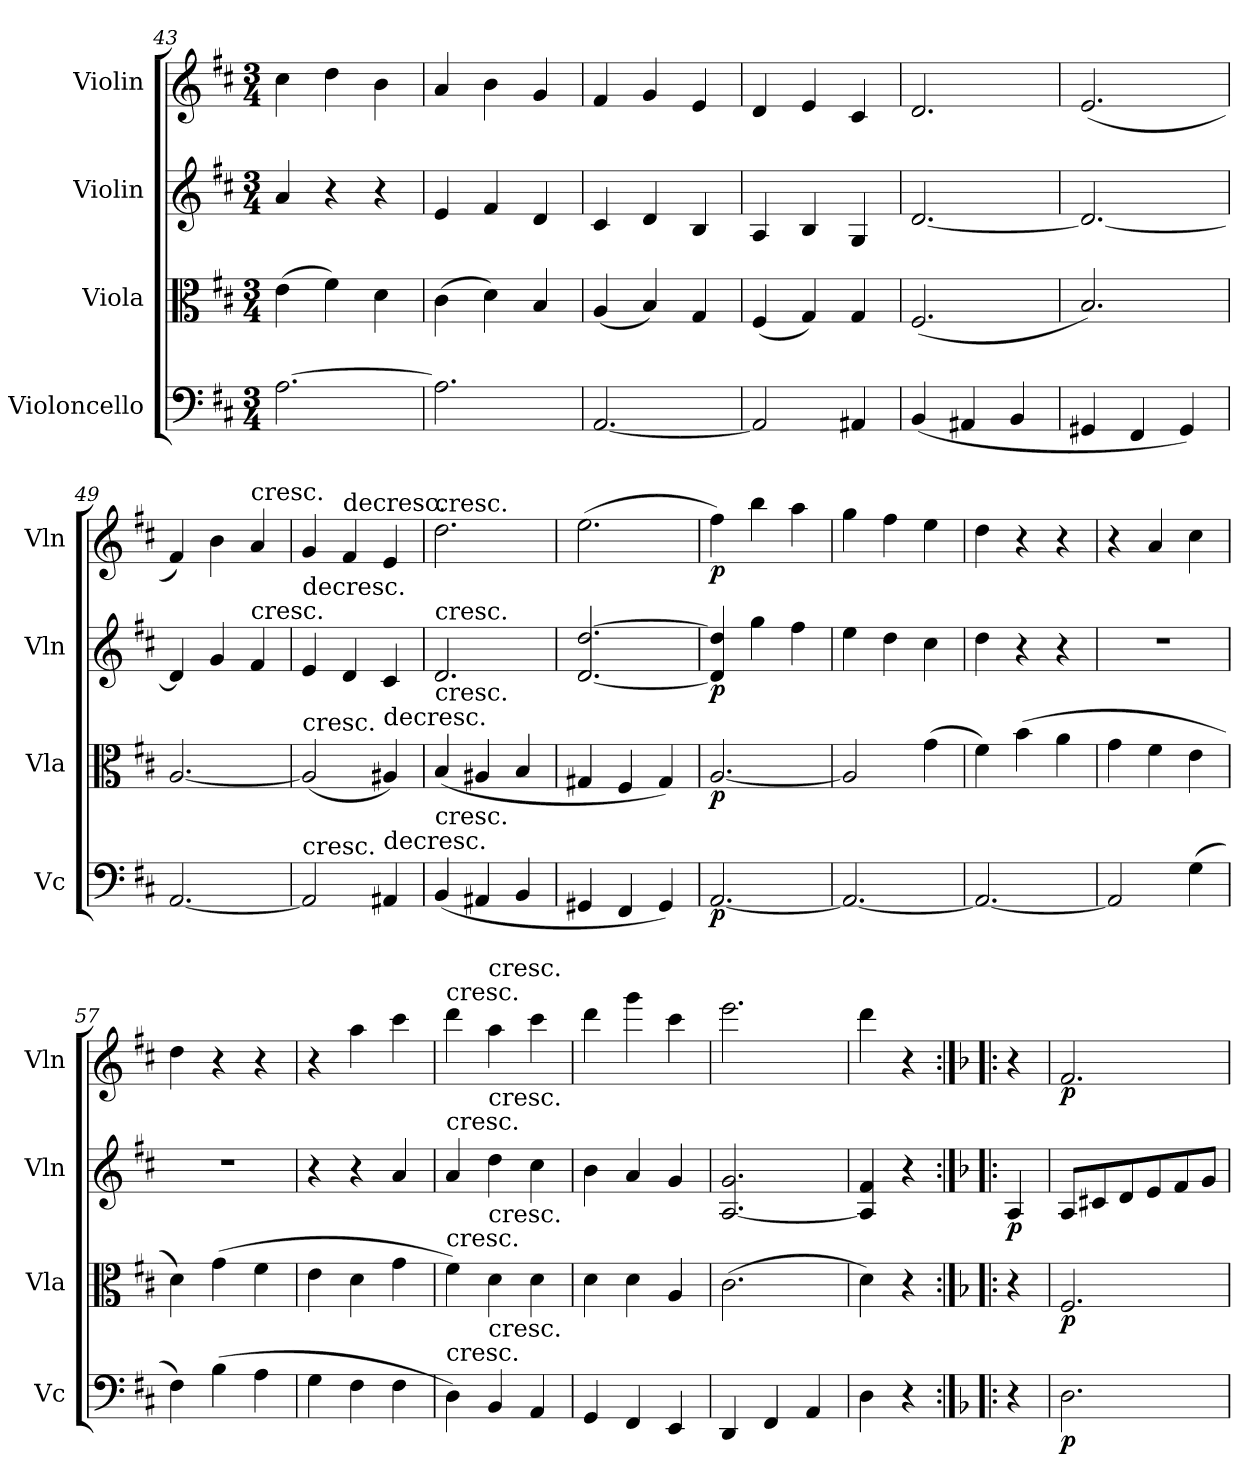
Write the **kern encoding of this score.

**kern	**dynam	**kern	**dynam	**kern	**dynam	**kern	**dynam
*part4	*part4	*part3	*part3	*part2	*part2	*part1	*part1
*staff4	*staff4	*staff3	*staff3	*staff2	*staff2	*staff1	*staff1
*I"Violoncello	*	*I"Viola	*	*I"Violin	*	*I"Violin	*
*I'Vc	*	*I'Vla	*	*I'Vln	*	*I'Vln	*
*clefF4	*	*clefC3	*	*clefG2	*	*clefG2	*
*k[f#c#]	*	*k[f#c#]	*	*k[f#c#]	*	*k[f#c#]	*
*D:	*	*D:	*	*D:	*	*D:	*
*M3/4	*	*M3/4	*	*M3/4	*	*M3/4	*
=43	=43	=43	=43	=43	=43	=43	=43
[2.A\	.	(4e\	.	4a/	.	4cc#\	.
.	.	4f#\)	.	4r	.	4dd\	.
.	.	4d\	.	4r	.	4b\	.
=44	=44	=44	=44	=44	=44	=44	=44
2.A\]	.	(4c#\	.	4e/	.	4a/	.
.	.	4d\)	.	4f#/	.	4b\	.
.	.	4B/	.	4d/	.	4g/	.
=45	=45	=45	=45	=45	=45	=45	=45
[2.AA/	.	(4A/	.	4c#/	.	4f#/	.
.	.	4B/)	.	4d/	.	4g/	.
.	.	4G/	.	4B/	.	4e/	.
=46	=46	=46	=46	=46	=46	=46	=46
2AA/]	.	(4F#/	.	4A/	.	4d/	.
.	.	4G/)	.	4B/	.	4e/	.
4AA#X/	.	4G/	.	4G/	.	4c#/	.
=47	=47	=47	=47	=47	=47	=47	=47
(4BB/	.	(2.F#/	.	[2.d/	.	2.d/	.
4AA#X/	.	.	.	.	.	.	.
4BB/	.	.	.	.	.	.	.
=48	=48	=48	=48	=48	=48	=48	=48
4GG#X/	.	2.B/)	.	2.d/_	.	(2.e/	.
4FF#/	.	.	.	.	.	.	.
4GG#/)	.	.	.	.	.	.	.
=49	=49	=49	=49	=49	=49	=49	=49
[2.AA/	.	[2.A/	.	4d/]	.	4f#/)	.
.	.	.	.	4g/	.	4b\	.
!	!	!	!	!	!	!LO:TX:t=cresc.	!
!	!	!	!	!LO:TX:t=cresc.	!	!	!
.	.	.	.	4f#/	.	4a/	.
=50	=50	=50	=50	=50	=50	=50	=50
!	!	!	!	!LO:TX:t=decresc.	!	!	!
!	!	!LO:TX:t=cresc.	!	!	!	!	!
!LO:TX:t=cresc.	!	!	!	!	!	!	!
2AA/]	.	(2A/]	.	4e/	.	4g/	.
!	!	!	!	!	!	!LO:TX:t=decresc.	!
.	.	.	.	4d/	.	4f#/	.
!	!	!LO:TX:t=decresc.	!	!	!	!	!
!LO:TX:t=decresc.	!	!	!	!	!	!	!
4AA#X/	.	4A#X/)	.	4c#/	.	4e/	.
=51	=51	=51	=51	=51	=51	=51	=51
!	!	!	!	!	!	!LO:TX:t=cresc.	!
!	!	!	!	!LO:TX:t=cresc.	!	!	!
!	!	!LO:TX:t=cresc.	!	!	!	!	!
!LO:TX:t=cresc.	!	!	!	!	!	!	!
(4BB/	.	(4B/	.	2.d/	.	2.dd\	.
4AA#X/	.	4A#X/	.	.	.	.	.
4BB/	.	4B/	.	.	.	.	.
=52	=52	=52	=52	=52	=52	=52	=52
4GG#X/	.	4G#X/	.	[2.d/ [2.dd/	.	(2.ee\	.
4FF#/	.	4F#/	.	.	.	.	.
4GG#/)	.	4G#/)	.	.	.	.	.
=53	=53	=53	=53	=53	=53	=53	=53
[2.AA/	p	[2.A/	p	4d]/ 4dd]/	p	4ff#\)	p
.	.	.	.	4gg\	.	4bb\	.
.	.	.	.	4ff#\	.	4aa\	.
=54	=54	=54	=54	=54	=54	=54	=54
2.AA/_	.	2A/]	.	4ee\	.	4gg\	.
.	.	.	.	4dd\	.	4ff#\	.
.	.	(4g\	.	4cc#\	.	4ee\	.
=55	=55	=55	=55	=55	=55	=55	=55
2.AA/_	.	4f#\)	.	4dd\	.	4dd\	.
.	.	(4b\	.	4r	.	4r	.
.	.	4a\	.	4r	.	4r	.
=56	=56	=56	=56	=56	=56	=56	=56
2AA/]	.	4g\	.	2.r	.	4r	.
.	.	4f#\	.	.	.	4a/	.
(4G\	.	4e\	.	.	.	4cc#\	.
=57	=57	=57	=57	=57	=57	=57	=57
4F#\)	.	4d\)	.	2.r	.	4dd\	.
(4B\	.	(4g\	.	.	.	4r	.
4A\	.	4f#\	.	.	.	4r	.
=58	=58	=58	=58	=58	=58	=58	=58
4G\	.	4e\	.	4r	.	4r	.
4F#\	.	4d\	.	4r	.	4aa\	.
4F#\	.	4g\	.	4a/	.	4ccc#\	.
=59	=59	=59	=59	=59	=59	=59	=59
!	!	!	!	!	!	!LO:TX:t=cresc.	!
!	!	!	!	!LO:TX:t=cresc.	!	!	!
!	!	!LO:TX:t=cresc.	!	!	!	!	!
!LO:TX:t=cresc.	!	!	!	!	!	!	!
4D\)	.	4f#\)	.	4a/	.	4ddd\	.
!	!	!	!	!	!	!LO:TX:t=cresc.	!
!	!	!	!	!LO:TX:t=cresc.	!	!	!
!	!	!LO:TX:t=cresc.	!	!	!	!	!
!LO:TX:t=cresc.	!	!	!	!	!	!	!
4BB/	.	4d\	.	4dd\	.	4aa\	.
4AA/	.	4d\	.	4cc#\	.	4ccc#\	.
=60	=60	=60	=60	=60	=60	=60	=60
4GG/	.	4d\	.	4b\	.	4ddd\	.
4FF#/	.	4d\	.	4a/	.	4ggg\	.
4EE/	.	4A/	.	4g/	.	4ccc#\	.
=61	=61	=61	=61	=61	=61	=61	=61
4DD/	.	(2.c#\	.	[2.A/ 2.g/	.	2.eee\	.
4FF#/	.	.	.	.	.	.	.
4AA/	.	.	.	.	.	.	.
=62	=62	=62	=62	=62	=62	=62	=62
4D\	.	4d\)	.	4A]/ 4f#/	.	4ddd\	.
4r	.	4r	.	4r	.	4r	.
=:|!|:	=:|!|:	=:|!|:	=:|!|:	=:|!|:	=:|!|:	=:|!|:	=:|!|:
*k[b-]	*	*k[b-]	*	*k[b-]	*	*k[b-]	*
4r	.	4r	.	4A/	p	4r	.
=63	=63	=63	=63	=63	=63	=63	=63
2.D\	p	2.F/	p	8A/L	.	2.f/	p
.	.	.	.	8c#X/	.	.	.
.	.	.	.	8d/	.	.	.
.	.	.	.	8e/	.	.	.
.	.	.	.	8f/	.	.	.
.	.	.	.	8g/J	.	.	.
=	=	=	=	=	=	=	=
*-	*-	*-	*-	*-	*-	*-	*-
